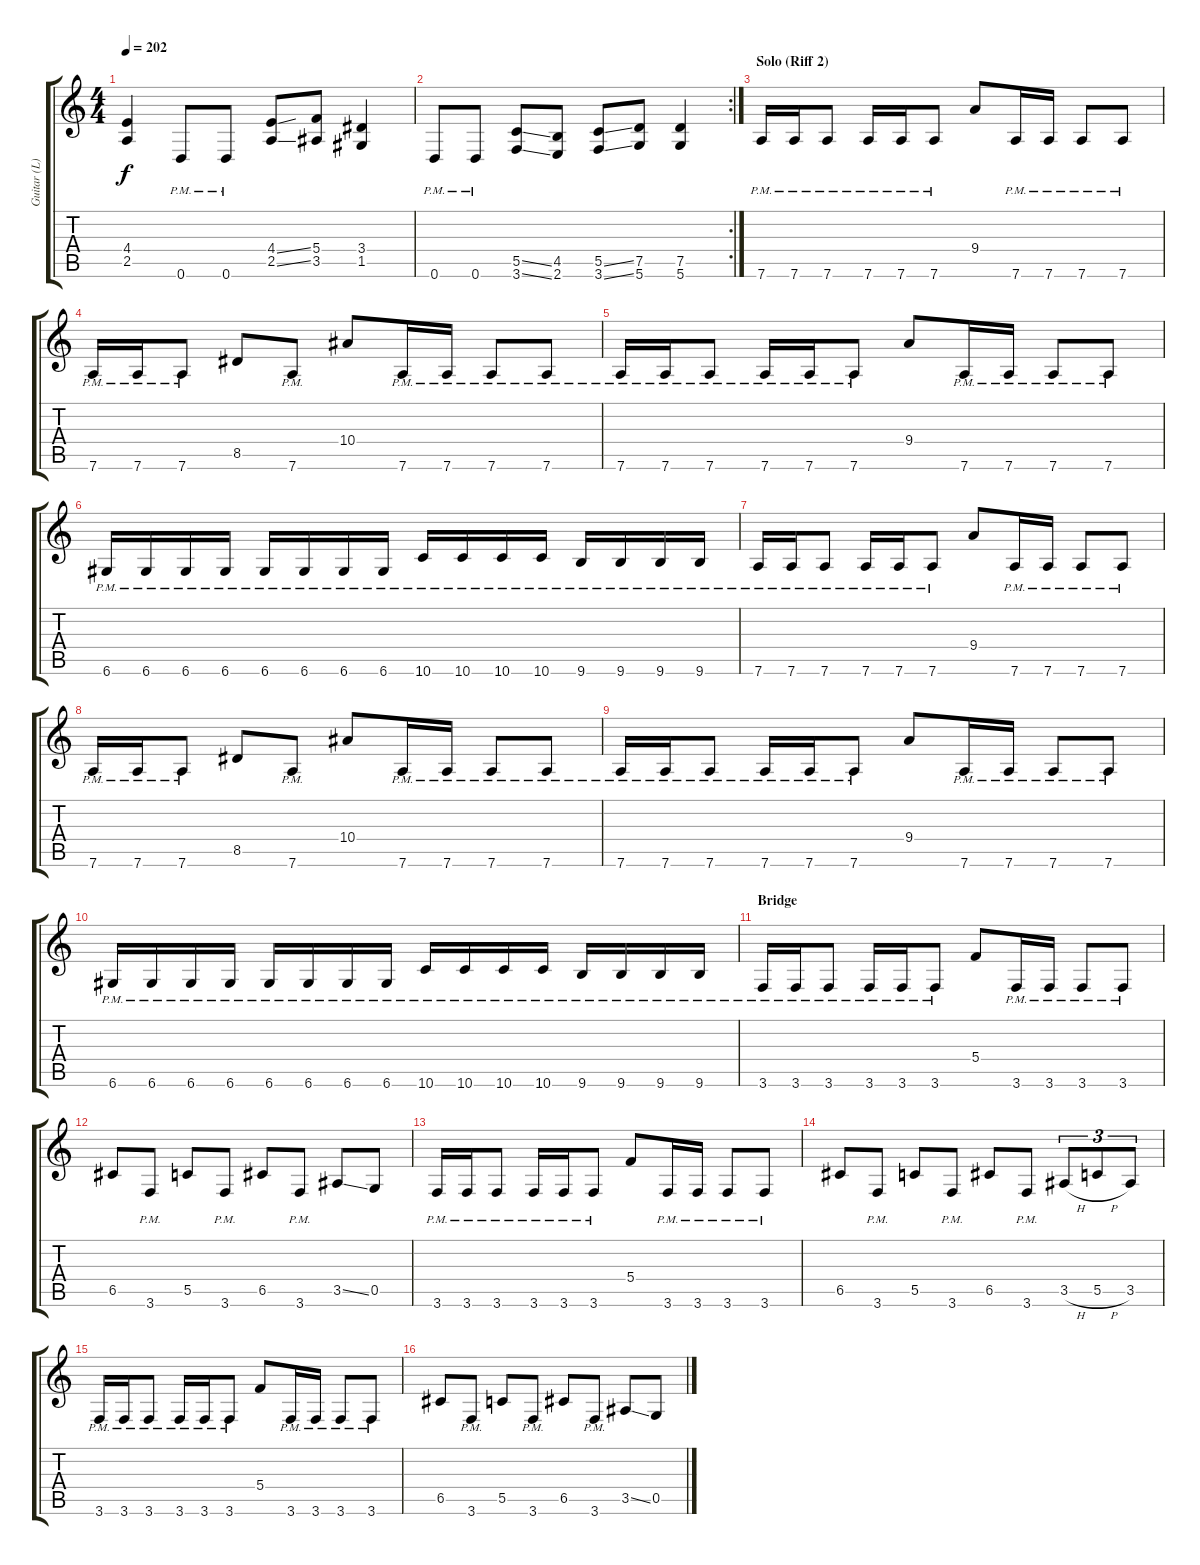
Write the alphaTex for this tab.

\track ("Guitar (L)" "Guitar (L)") {instrument distortionguitar}
\staff {score tabs}
\tuning (D4 A3 F3 C3 G2 D2) {hide}
\ts (4 4)
\tempo 202
\clef g2
\ks c
(4.4 2.5).4{dy f} 0.6{pm}.8 0.6{pm}.8 (4.4{ss} 2.5{ss}).8 (5.4 3.5).8 (3.4 1.5).4 |
\rc 2
0.6{pm}.8 0.6{pm}.8 (5.5{ss} 3.6{ss}).8 (4.5 2.6).8 (5.5{ss} 3.6{ss}).8 (7.5 5.6).8 (7.5 5.6).4 |
\section ("" "Solo (Riff 2)")
7.6{pm}.16 7.6{pm}.16 7.6{pm}.8 7.6{pm}.16 7.6{pm}.16 7.6{pm}.8 9.4.8 7.6{pm}.16 7.6{pm}.16 7.6{pm}.8 7.6{pm}.8 |
7.6{pm}.16 7.6{pm}.16 7.6{pm}.8 8.5.8 7.6{pm}.8 10.4.8 7.6{pm}.16 7.6{pm}.16 7.6{pm}.8 7.6{pm}.8 |
7.6{pm}.16 7.6{pm}.16 7.6{pm}.8 7.6{pm}.16 7.6{pm}.16 7.6{pm}.8 9.4.8 7.6{pm}.16 7.6{pm}.16 7.6{pm}.8 7.6{pm}.8 |
6.6{pm}.16 6.6{pm}.16 6.6{pm}.16 6.6{pm}.16 6.6{pm}.16 6.6{pm}.16 6.6{pm}.16 6.6{pm}.16 10.6{pm}.16 10.6{pm}.16 10.6{pm}.16 10.6{pm}.16 9.6{pm}.16 9.6{pm}.16 9.6{pm}.16 9.6{pm}.16 |
7.6{pm}.16 7.6{pm}.16 7.6{pm}.8 7.6{pm}.16 7.6{pm}.16 7.6{pm}.8 9.4.8 7.6{pm}.16 7.6{pm}.16 7.6{pm}.8 7.6{pm}.8 |
7.6{pm}.16 7.6{pm}.16 7.6{pm}.8 8.5.8 7.6{pm}.8 10.4.8 7.6{pm}.16 7.6{pm}.16 7.6{pm}.8 7.6{pm}.8 |
7.6{pm}.16 7.6{pm}.16 7.6{pm}.8 7.6{pm}.16 7.6{pm}.16 7.6{pm}.8 9.4.8 7.6{pm}.16 7.6{pm}.16 7.6{pm}.8 7.6{pm}.8 |
6.6{pm}.16 6.6{pm}.16 6.6{pm}.16 6.6{pm}.16 6.6{pm}.16 6.6{pm}.16 6.6{pm}.16 6.6{pm}.16 10.6{pm}.16 10.6{pm}.16 10.6{pm}.16 10.6{pm}.16 9.6{pm}.16 9.6{pm}.16 9.6{pm}.16 9.6{pm}.16 |
\section ("" "Bridge")
3.6{pm}.16 3.6{pm}.16 3.6{pm}.8 3.6{pm}.16 3.6{pm}.16 3.6{pm}.8 5.4.8 3.6{pm}.16 3.6{pm}.16 3.6{pm}.8 3.6{pm}.8 |
6.5.8 3.6{pm}.8 5.5.8 3.6{pm}.8 6.5.8 3.6{pm}.8 3.5{ss}.8 0.5.8 |
3.6{pm}.16 3.6{pm}.16 3.6{pm}.8 3.6{pm}.16 3.6{pm}.16 3.6{pm}.8 5.4.8 3.6{pm}.16 3.6{pm}.16 3.6{pm}.8 3.6{pm}.8 |
6.5.8 3.6{pm}.8 5.5.8 3.6{pm}.8 6.5.8 3.6{pm}.8 3.5{h}.8{tu (3 2)} 5.5{h}.8{tu (3 2)} 3.5.8{tu (3 2)} |
3.6{pm}.16 3.6{pm}.16 3.6{pm}.8 3.6{pm}.16 3.6{pm}.16 3.6{pm}.8 5.4.8 3.6{pm}.16 3.6{pm}.16 3.6{pm}.8 3.6{pm}.8 |
6.5.8 3.6{pm}.8 5.5.8 3.6{pm}.8 6.5.8 3.6{pm}.8 3.5{ss}.8 0.5.8
